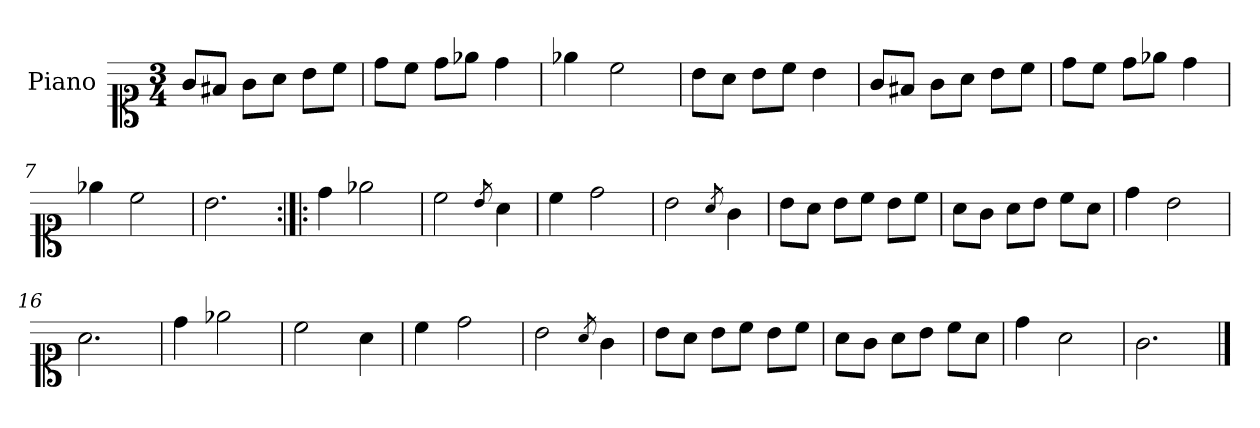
**kern
*part1
*staff1
*I"Piano
*I'Pno.
*clefC1
*k[]
*M3/4
=1
8g/L
8f#X/J
8g\L
8a\J
8b\L
8cc\J
=2
8dd\L
8cc\J
8dd\L
8ee-X\J
4dd\
=3
4ee-X\
2cc\
=4
8b\L
8a\J
8b\L
8cc\J
4b\
=5
8g/L
8f#X/J
8g\L
8a\J
8b\L
8cc\J
=6
8dd\L
8cc\J
8dd\L
8ee-X\J
4dd\
=7
4ee-X\
2cc\
=8
2.b\
!!LO:LB:g=z
=9:|!|:
4dd\
2ee-X\
=10
2cc\
8qb/
4a\
=11
4cc\
2dd\
=12
2b\
8qa/
4g\
=13
8b\L
8a\J
8b\L
8cc\J
8b\L
8cc\J
=14
8a\L
8g\J
8a\L
8b\J
8cc\L
8a\J
=15
4dd\
2b\
=16
2.a\
=17
4dd\
2ee-X\
=18
2cc\
4a\
=19
4cc\
2dd\
!!LO:LB:g=z
=20
2b\
8qa/
4g\
=21
8b\L
8a\J
8b\L
8cc\J
8b\L
8cc\J
=22
8a\L
8g\J
8a\L
8b\J
8cc\L
8a\J
=23
4dd\
2a\
=24
2.g\
==
*-
